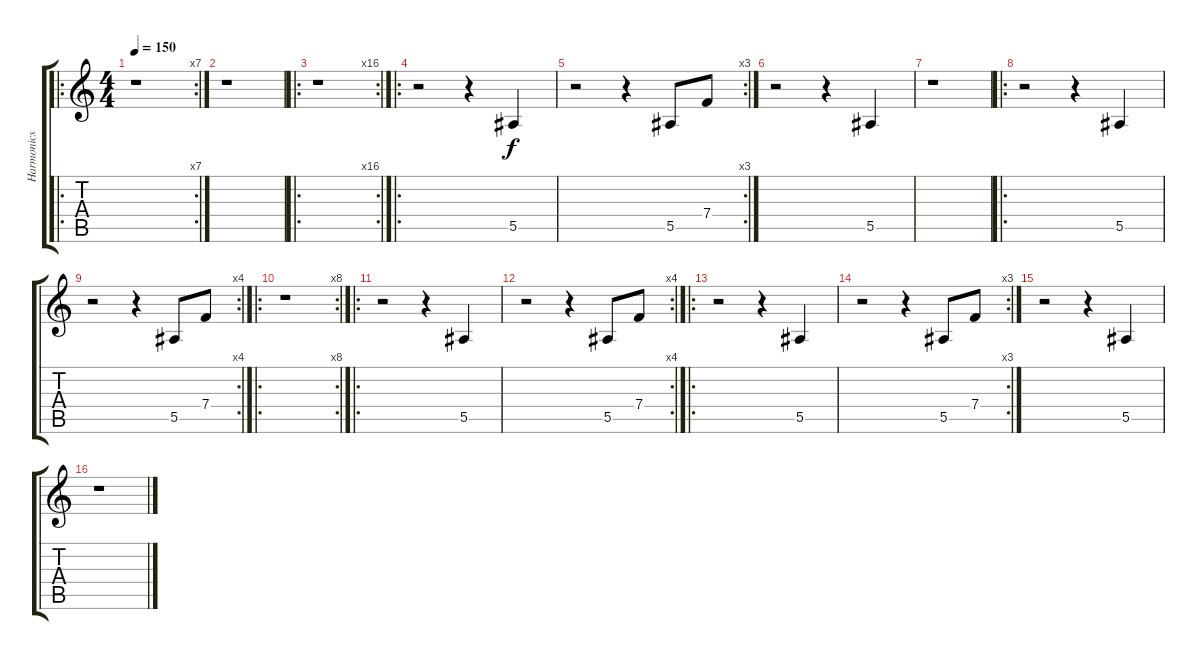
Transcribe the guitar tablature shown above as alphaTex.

\track ("Harmonics" "Harmonics") {instrument guitarharmonics}
\staff {score tabs}
\tuning (C4 G3 Eb3 Bb2 F2 C2) {hide}
\ro
\rc 7
\ts (4 4)
\tempo 150
\clef g2
\ks c
r.1{dy f instrument guitarharmonics} |
r.1 |
\ro
\rc 16
r.1 |
\ro
r.2{volume 13} r.4 5.5.4 |
\rc 3
r.2 r.4 5.5.8 7.4.8 |
r.2 r.4 5.5.4 |
r.1 |
\ro
r.2{volume 16} r.4 5.5.4 |
\rc 4
r.2 r.4 5.5.8 7.4.8 |
\ro
\rc 8
r.1 |
\ro
r.2 r.4 5.5.4 |
\rc 4
r.2 r.4 5.5.8 7.4.8 |
\ro
r.2{volume 13} r.4 5.5.4 |
\rc 3
r.2 r.4 5.5.8 7.4.8 |
r.2 r.4 5.5.4 |
r.1
